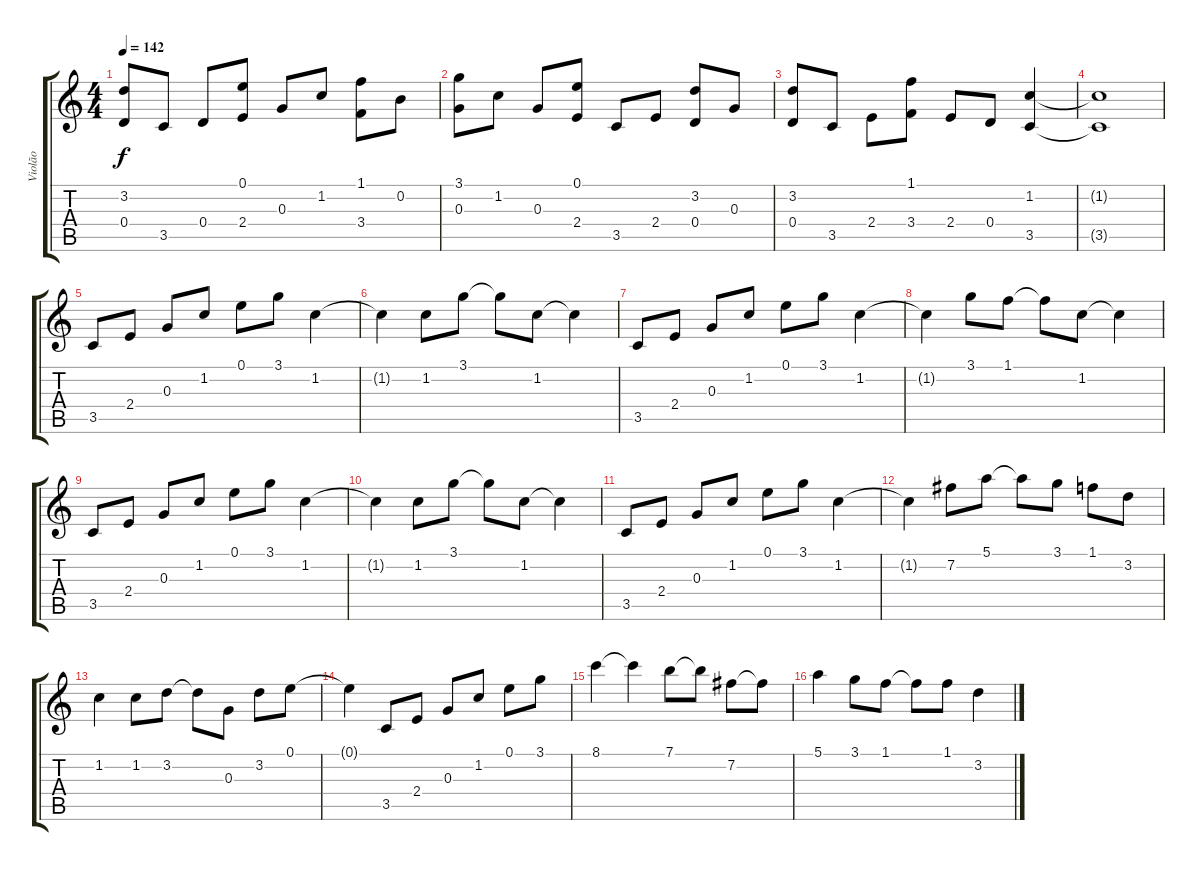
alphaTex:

\track ("Violão" "Violão") {instrument acousticguitarsteel}
\staff {score tabs}
\tuning (E4 B3 G3 D3 A2 E2) {hide}
\ts (4 4)
\tempo 142
\clef g2
\ks c
(3.2 0.4).8{dy f} 3.5.8 0.4.8 (0.1 2.4).8 0.3.8 1.2.8 (1.1 3.4).8 0.2.8 |
(3.1 0.3).8 1.2.8 0.3.8 (0.1 2.4).8 3.5.8 2.4.8 (3.2 0.4).8 0.3.8 |
(3.2 0.4).8 3.5.8 2.4.8 (1.1 3.4).8 2.4.8 0.4.8 (1.2 3.5).4 |
(1.2{t} 3.5{t}).1 |
3.5.8 2.4.8 0.3.8 1.2.8 0.1.8 3.1.8 1.2.4 |
1.2{t}.4 1.2.8 3.1.8 3.1{t}.8 1.2.8 1.2{t}.4 |
3.5.8 2.4.8 0.3.8 1.2.8 0.1.8 3.1.8 1.2.4 |
1.2{t}.4 3.1.8 1.1.8 1.1{t}.8 1.2.8 1.2{t}.4 |
3.5.8 2.4.8 0.3.8 1.2.8 0.1.8 3.1.8 1.2.4 |
1.2{t}.4 1.2.8 3.1.8 3.1{t}.8 1.2.8 1.2{t}.4 |
3.5.8 2.4.8 0.3.8 1.2.8 0.1.8 3.1.8 1.2.4 |
1.2{t}.4 7.2.8 5.1.8 5.1{t}.8 3.1.8 1.1.8 3.2.8 |
1.2.4 1.2.8 3.2.8 3.2{t}.8 0.3.8 3.2.8 0.1.8 |
0.1{t}.4 3.5.8 2.4.8 0.3.8 1.2.8 0.1.8 3.1.8 |
8.1.4 8.1{t}.4 7.1.8 7.1{t}.8 7.2.8 7.2{t}.8 |
5.1.4 3.1.8 1.1.8 1.1{t}.8 1.1.8 3.2.4
